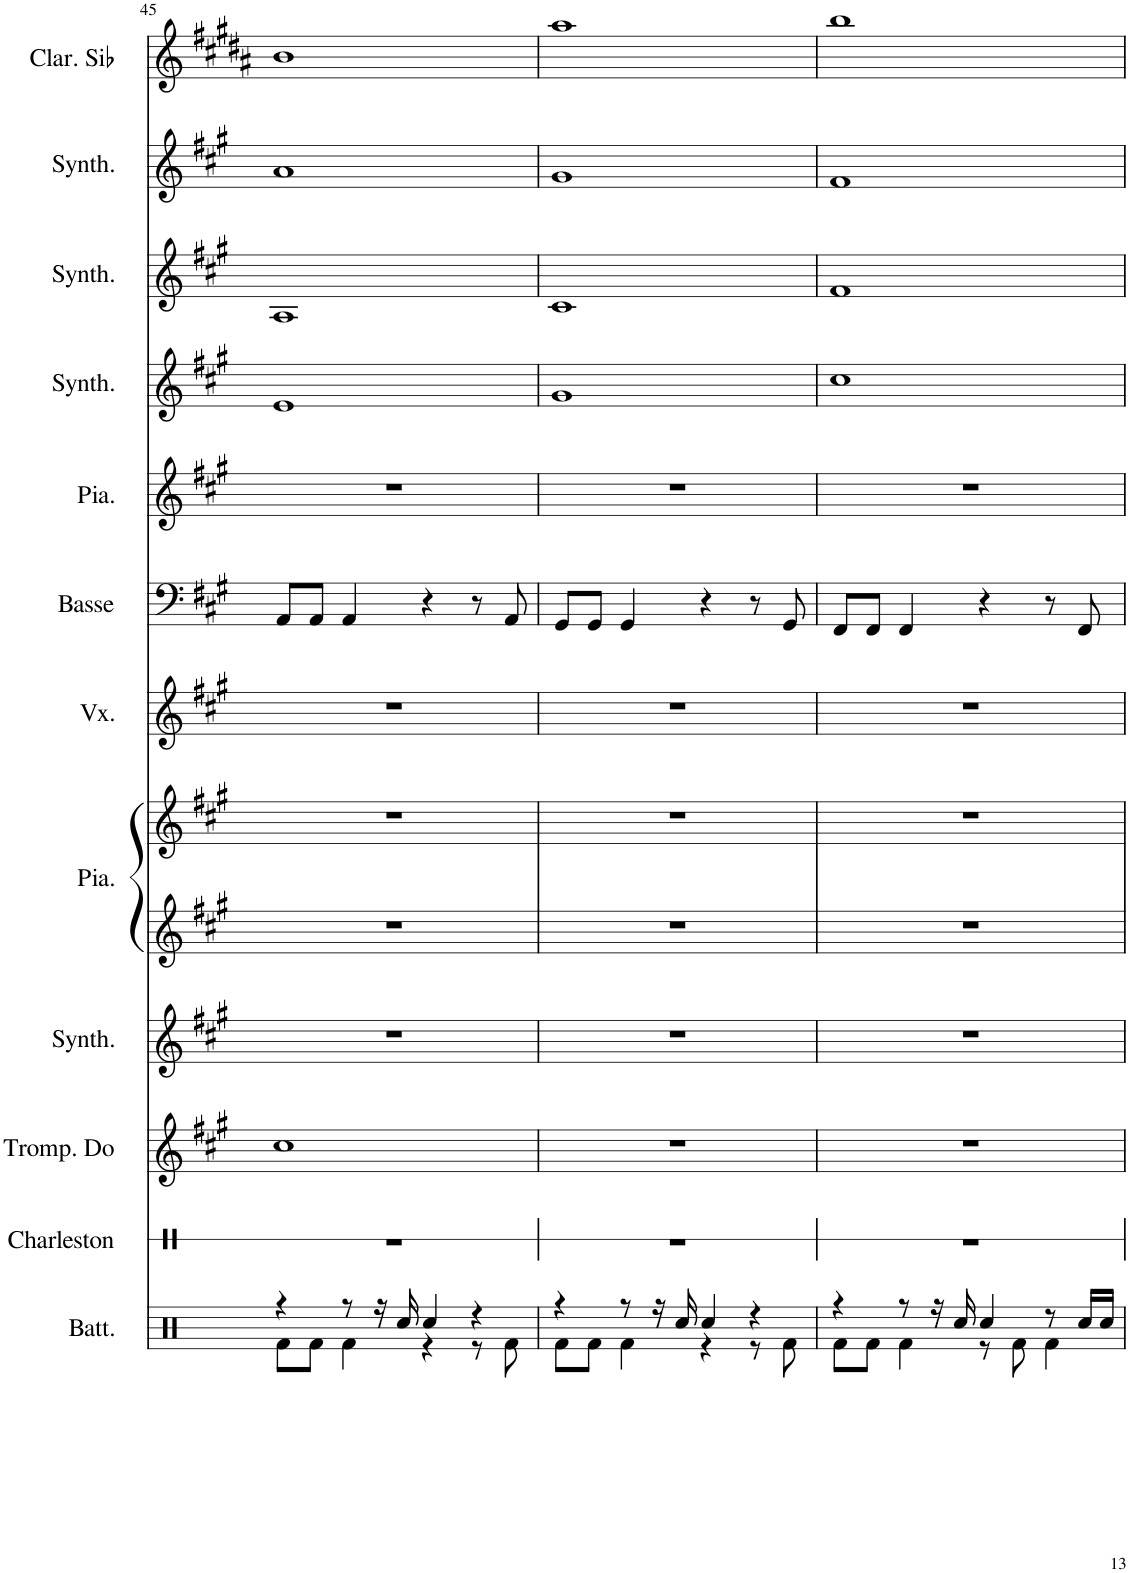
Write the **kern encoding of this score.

**kern	**kern	**kern	**kern	**kern	**kern	**kern	**kern	**kern	**kern	**kern	**kern	**kern
*part12	*part11	*part10	*part9	*part8	*part8	*part7	*part6	*part5	*part4	*part3	*part2	*part1
*staff13	*staff12	*staff11	*staff10	*staff9	*staff8	*staff7	*staff6	*staff5	*staff4	*staff3	*staff2	*staff1
*I"Batterie	*I"Charleston	*I"Trompette en Do	*I"Synthétiseur d'effets	*I"Piano	*	*I"Voix	*I"Basse acoustique	*I"Piano	*I"Synthétiseur Pad	*I"Synthétiseur Pad	*I"Synthétiseur d'effets	*I"Clarinette en Sib
*I'Batt.	*I'Charleston	*I'Tromp. Do	*I'Synth.	*I'Pia.	*	*I'Vx.	*I'Basse	*I'Pia.	*I'Synth.	*I'Synth.	*I'Synth.	*I'Clar. Sib
!!LO:PB:g=z
*clefX	*clefX	*clefG2	*clefG2	*clefG2	*clefG2	*clefG2	*clefF4	*clefG2	*clefG2	*clefG2	*clefG2	*clefG2
*	*	*Trd1c2	*	*	*	*	*Trd7c12	*	*	*	*	*Trd1c2
*k[]	*k[]	*k[f#c#g#]	*k[f#c#g#]	*k[f#c#g#]	*k[f#c#g#]	*k[f#c#g#]	*k[f#c#g#]	*k[f#c#g#]	*k[f#c#g#]	*k[f#c#g#]	*k[f#c#g#]	*k[f#c#g#d#a#]
*M4/4	*M4/4	*M4/4	*M4/4	*M4/4	*M4/4	*M4/4	*M4/4	*M4/4	*M4/4	*M4/4	*M4/4	*M4/4
=45	=45	=45	=45	=45	=45	=45	=45	=45	=45	=45	=45	=45
*^	*	*	*	*	*	*	*	*	*	*	*	*
4r	8Rf\L	1r	1cc#	1r	1r	1r	1r	8AA/L	1r	1e	1A	1a	1b
.	8Rf\J	.	.	.	.	.	.	8AA/J	.	.	.	.	.
8r	4Rf\	.	.	.	.	.	.	4AA/	.	.	.	.	.
16r	.	.	.	.	.	.	.	.	.	.	.	.	.
16Rcc/	.	.	.	.	.	.	.	.	.	.	.	.	.
4Rcc/	4r	.	.	.	.	.	.	4r	.	.	.	.	.
4r	8r	.	.	.	.	.	.	8r	.	.	.	.	.
.	8Rf\	.	.	.	.	.	.	8AA/	.	.	.	.	.
=46	=46	=46	=46	=46	=46	=46	=46	=46	=46	=46	=46	=46	=46
4r	8Rf\L	1r	1r	1r	1r	1r	1r	8GG#/L	1r	1g#	1c#	1g#	1aa#
.	8Rf\J	.	.	.	.	.	.	8GG#/J	.	.	.	.	.
8r	4Rf\	.	.	.	.	.	.	4GG#/	.	.	.	.	.
16r	.	.	.	.	.	.	.	.	.	.	.	.	.
16Rcc/	.	.	.	.	.	.	.	.	.	.	.	.	.
4Rcc/	4r	.	.	.	.	.	.	4r	.	.	.	.	.
4r	8r	.	.	.	.	.	.	8r	.	.	.	.	.
.	8Rf\	.	.	.	.	.	.	8GG#/	.	.	.	.	.
=47	=47	=47	=47	=47	=47	=47	=47	=47	=47	=47	=47	=47	=47
4r	8Rf\L	1r	1r	1r	1r	1r	1r	8FF#/L	1r	1cc#	1f#	1f#	1bb
.	8Rf\J	.	.	.	.	.	.	8FF#/J	.	.	.	.	.
8r	4Rf\	.	.	.	.	.	.	4FF#/	.	.	.	.	.
16r	.	.	.	.	.	.	.	.	.	.	.	.	.
16Rcc/	.	.	.	.	.	.	.	.	.	.	.	.	.
4Rcc/	8r	.	.	.	.	.	.	4r	.	.	.	.	.
.	8Rf\	.	.	.	.	.	.	.	.	.	.	.	.
8r	4Rf\	.	.	.	.	.	.	8r	.	.	.	.	.
16Rcc/LL	.	.	.	.	.	.	.	8FF#/	.	.	.	.	.
16Rcc/JJ	.	.	.	.	.	.	.	.	.	.	.	.	.
*v	*v	*	*	*	*	*	*	*	*	*	*	*	*
=	=	=	=	=	=	=	=	=	=	=	=	=
*-	*-	*-	*-	*-	*-	*-	*-	*-	*-	*-	*-	*-
